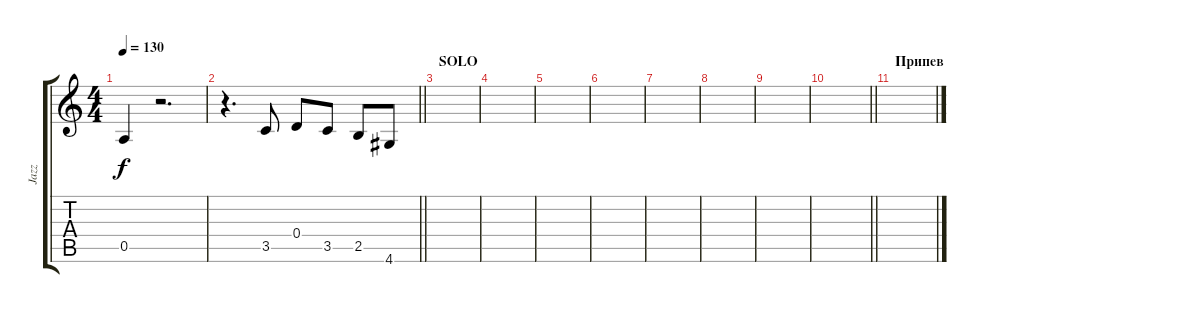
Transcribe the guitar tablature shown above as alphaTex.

\track ("Jazz " "Jazz ") {instrument electricguitarjazz}
\staff {score tabs}
\tuning (E4 B3 G3 D3 A2 E2) {hide}
\ts (4 4)
\tempo 130
\clef g2
\ks c
0.5.4{dy f} r.2{d} |
\barLineRight lightlight
r.4{d} 3.5.8 0.4.8 3.5.8 2.5.8 4.6.8 |
\section ("" "SOLO")
|
|
|
|
|
|
|
\barLineRight lightlight
|
\section ("" "Припев")
